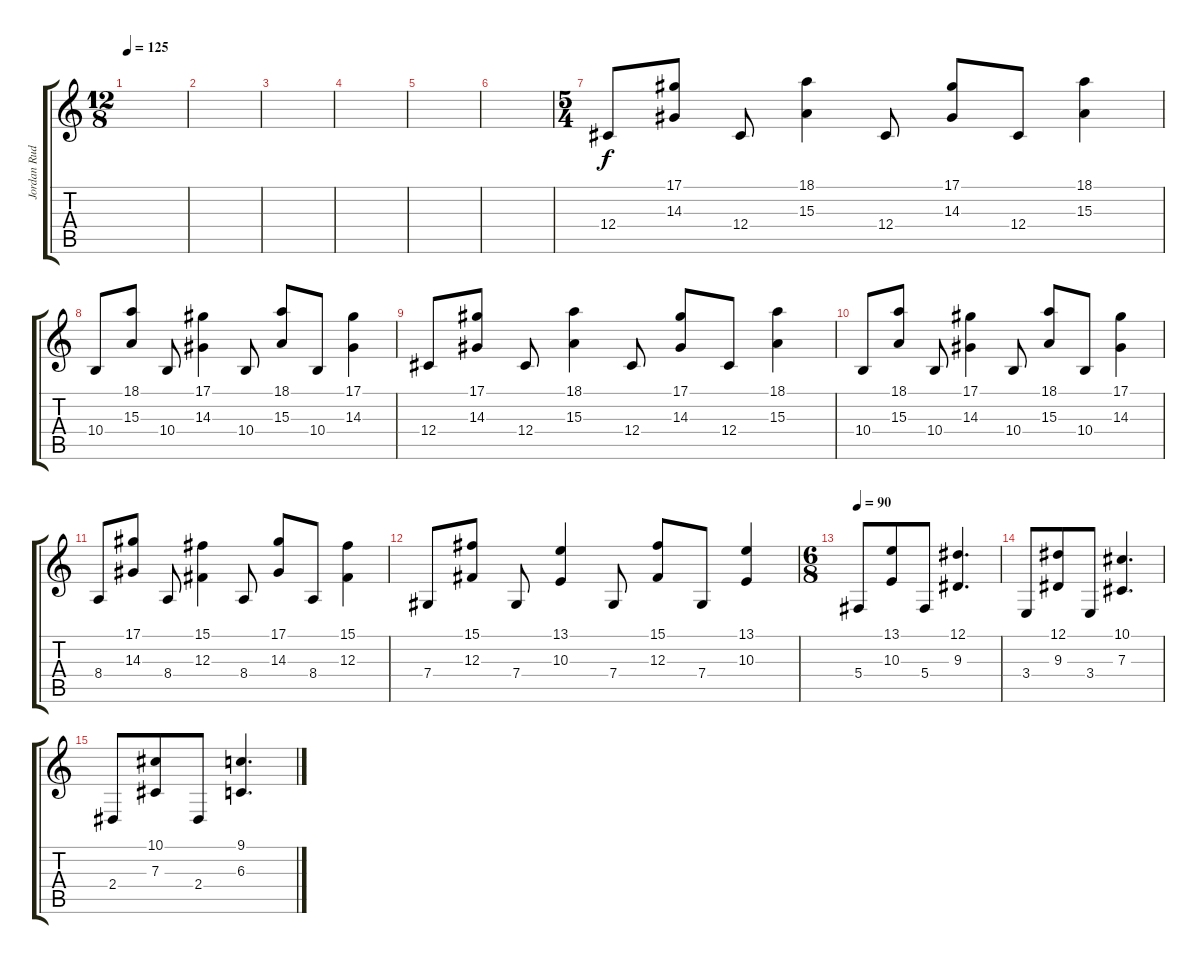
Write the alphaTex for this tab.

\track ("Jordan Rudess Keyboards1" "Jordan Rud") {instrument lead2sawtooth}
\staff {score tabs}
\tuning (Eb4 Bb3 Gb3 Db3 Ab2 Eb2) {hide}
\ts (12 8)
\tempo 125
\clef g2
\ks c
|
|
|
|
|
|
\ts (5 4)
12.4.8{dy f instrument lead2sawtooth} (17.1 14.3).8 12.4.8 (18.1 15.3).4 12.4.8 (17.1 14.3).8 12.4.8 (18.1 15.3).4 |
10.4.8 (18.1 15.3).8 10.4.8 (17.1 14.3).4 10.4.8 (18.1 15.3).8 10.4.8 (17.1 14.3).4 |
12.4.8 (17.1 14.3).8 12.4.8 (18.1 15.3).4 12.4.8 (17.1 14.3).8 12.4.8 (18.1 15.3).4 |
10.4.8 (18.1 15.3).8 10.4.8 (17.1 14.3).4 10.4.8 (18.1 15.3).8 10.4.8 (17.1 14.3).4 |
8.4.8 (17.1 14.3).8 8.4.8 (15.1 12.3).4 8.4.8 (17.1 14.3).8 8.4.8 (15.1 12.3).4 |
7.4.8 (15.1 12.3).8 7.4.8 (13.1 10.3).4 7.4.8 (15.1 12.3).8 7.4.8 (13.1 10.3).4 |
\ts (6 8)
\tempo 90
5.4.8 (13.1 10.3).8 5.4.8 (12.1 9.3).4{d} |
3.4.8 (12.1 9.3).8 3.4.8 (10.1 7.3).4{d} |
2.4.8 (10.1 7.3).8 2.4.8 (9.1 6.3).4{d}
